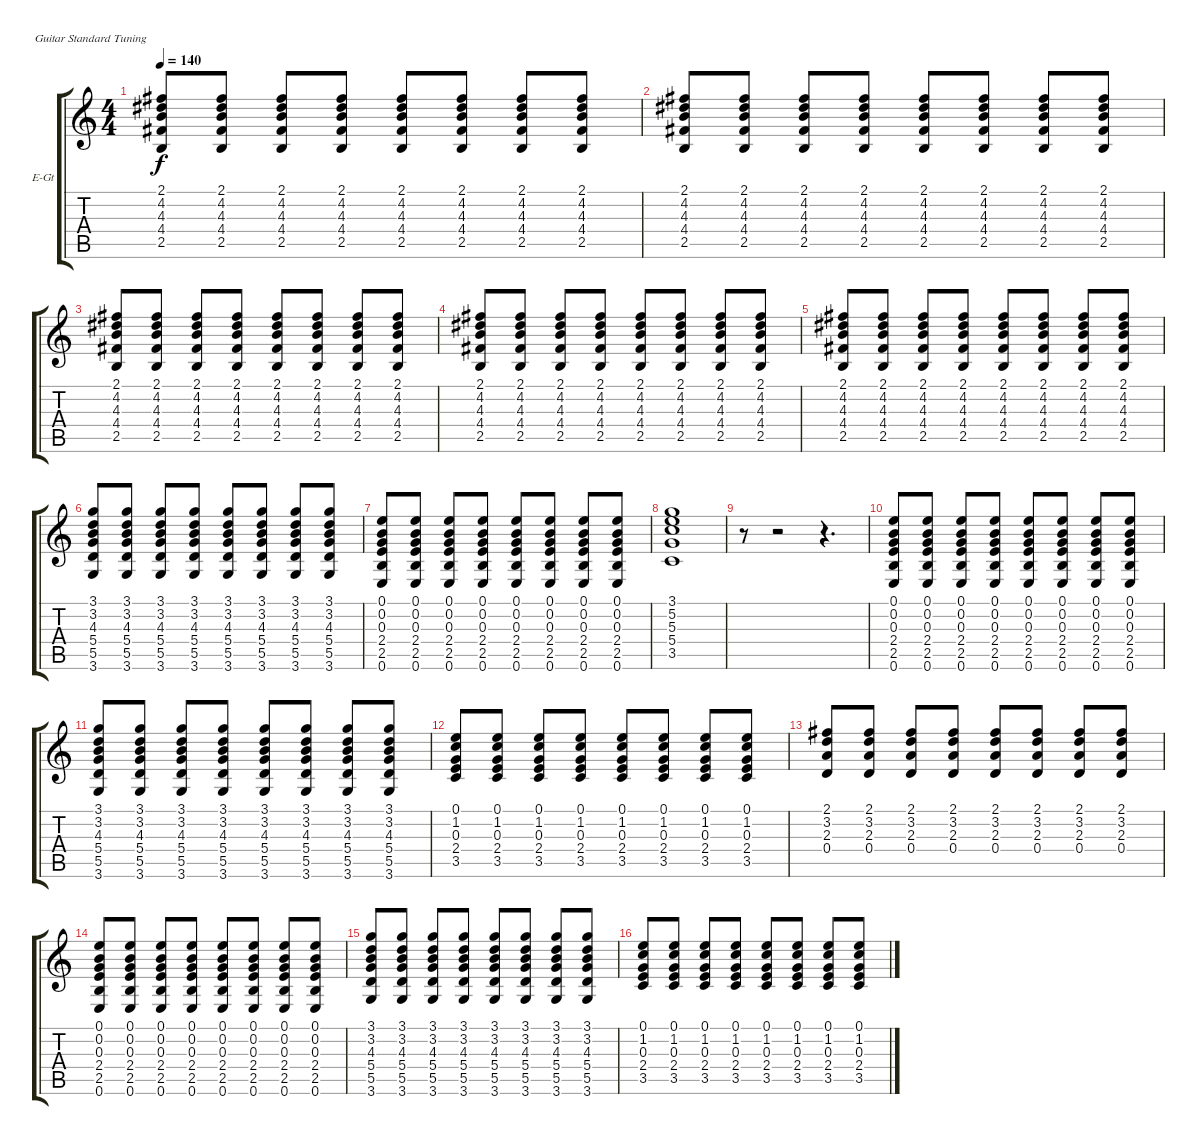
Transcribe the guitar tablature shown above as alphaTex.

\bracketExtendMode groupsimilarinstruments
\firstSystemTrackNameOrientation horizontal
\otherSystemsTrackNameOrientation horizontal
\track ("Electric Guitar" "E-Gt") {instrument overdrivenguitar}
\staff {score tabs}
\tuning (E4 B3 G3 D3 A2 E2)
\ts (4 4)
\tempo 140
\clef g2
\scale
0.333333
\ks c
(2.1 4.2 4.3 4.4 2.5).8{dy f} (2.1 4.2 4.3 4.4 2.5).8 (2.1 4.2 4.3 4.4 2.5).8 (2.1 4.2 4.3 4.4 2.5).8 (2.1 4.2 4.3 4.4 2.5).8 (2.1 4.2 4.3 4.4 2.5).8 (2.1 4.2 4.3 4.4 2.5).8 (2.1 4.2 4.3 4.4 2.5).8 |
\scale
0.333333 (2.1 4.2 4.3 4.4 2.5).8 (2.1 4.2 4.3 4.4 2.5).8 (2.1 4.2 4.3 4.4 2.5).8 (2.1 4.2 4.3 4.4 2.5).8 (2.1 4.2 4.3 4.4 2.5).8 (2.1 4.2 4.3 4.4 2.5).8 (2.1 4.2 4.3 4.4 2.5).8 (2.1 4.2 4.3 4.4 2.5).8 |
\scale
0.333333 (2.1 4.2 4.3 4.4 2.5).8 (2.1 4.2 4.3 4.4 2.5).8 (2.1 4.2 4.3 4.4 2.5).8 (2.1 4.2 4.3 4.4 2.5).8 (2.1 4.2 4.3 4.4 2.5).8 (2.1 4.2 4.3 4.4 2.5).8 (2.1 4.2 4.3 4.4 2.5).8 (2.1 4.2 4.3 4.4 2.5).8 |
\scale
0.333333 (2.1 4.2 4.3 4.4 2.5).8 (2.1 4.2 4.3 4.4 2.5).8 (2.1 4.2 4.3 4.4 2.5).8 (2.1 4.2 4.3 4.4 2.5).8 (2.1 4.2 4.3 4.4 2.5).8 (2.1 4.2 4.3 4.4 2.5).8 (2.1 4.2 4.3 4.4 2.5).8 (2.1 4.2 4.3 4.4 2.5).8 |
\scale
0.333333 (2.1 4.2 4.3 4.4 2.5).8 (2.1 4.2 4.3 4.4 2.5).8 (2.1 4.2 4.3 4.4 2.5).8 (2.1 4.2 4.3 4.4 2.5).8 (2.1 4.2 4.3 4.4 2.5).8 (2.1 4.2 4.3 4.4 2.5).8 (2.1 4.2 4.3 4.4 2.5).8 (2.1 4.2 4.3 4.4 2.5).8 |
\scale
0.333333 (3.1 3.2 4.3 5.4 5.5 3.6).8 (3.1 3.2 4.3 5.4 5.5 3.6).8 (3.1 3.2 4.3 5.4 5.5 3.6).8 (3.1 3.2 4.3 5.4 5.5 3.6).8 (3.1 3.2 4.3 5.4 5.5 3.6).8 (3.1 3.2 4.3 5.4 5.5 3.6).8 (3.1 3.2 4.3 5.4 5.5 3.6).8 (3.1 3.2 4.3 5.4 5.5 3.6).8 |
\scale
0.333333 (0.1 0.2 0.3 2.4 2.5 0.6).8 (0.1 0.2 0.3 2.4 2.5 0.6).8 (0.1 0.2 0.3 2.4 2.5 0.6).8 (0.1 0.2 0.3 2.4 2.5 0.6).8 (0.1 0.2 0.3 2.4 2.5 0.6).8 (0.1 0.2 0.3 2.4 2.5 0.6).8 (0.1 0.2 0.3 2.4 2.5 0.6).8 (0.1 0.2 0.3 2.4 2.5 0.6).8 |
\scale
0.333333 (3.1 5.2 5.3 5.4 3.5).1 |
\scale
0.333333 r.8 r.2 r.4{d} |
\scale
0.333333 (0.1 0.2 0.3 2.4 2.5 0.6).8 (0.1 0.2 0.3 2.4 2.5 0.6).8 (0.1 0.2 0.3 2.4 2.5 0.6).8 (0.1 0.2 0.3 2.4 2.5 0.6).8 (0.1 0.2 0.3 2.4 2.5 0.6).8 (0.1 0.2 0.3 2.4 2.5 0.6).8 (0.1 0.2 0.3 2.4 2.5 0.6).8 (0.1 0.2 0.3 2.4 2.5 0.6).8 |
\scale
0.333333 (3.1 3.2 4.3 5.4 5.5 3.6).8 (3.1 3.2 4.3 5.4 5.5 3.6).8 (3.1 3.2 4.3 5.4 5.5 3.6).8 (3.1 3.2 4.3 5.4 5.5 3.6).8 (3.1 3.2 4.3 5.4 5.5 3.6).8 (3.1 3.2 4.3 5.4 5.5 3.6).8 (3.1 3.2 4.3 5.4 5.5 3.6).8 (3.1 3.2 4.3 5.4 5.5 3.6).8 |
\scale
0.333333 (0.1 1.2 0.3 2.4 3.5).8 (0.1 1.2 0.3 2.4 3.5).8 (0.1 1.2 0.3 2.4 3.5).8 (0.1 1.2 0.3 2.4 3.5).8 (0.1 1.2 0.3 2.4 3.5).8 (0.1 1.2 0.3 2.4 3.5).8 (0.1 1.2 0.3 2.4 3.5).8 (0.1 1.2 0.3 2.4 3.5).8 |
\scale
0.333333 (2.1 3.2 2.3 0.4).8 (2.1 3.2 2.3 0.4).8 (2.1 3.2 2.3 0.4).8 (2.1 3.2 2.3 0.4).8 (2.1 3.2 2.3 0.4).8 (2.1 3.2 2.3 0.4).8 (2.1 3.2 2.3 0.4).8 (2.1 3.2 2.3 0.4).8 |
\scale
0.333333 (0.1 0.2 0.3 2.4 2.5 0.6).8 (0.1 0.2 0.3 2.4 2.5 0.6).8 (0.1 0.2 0.3 2.4 2.5 0.6).8 (0.1 0.2 0.3 2.4 2.5 0.6).8 (0.1 0.2 0.3 2.4 2.5 0.6).8 (0.1 0.2 0.3 2.4 2.5 0.6).8 (0.1 0.2 0.3 2.4 2.5 0.6).8 (0.1 0.2 0.3 2.4 2.5 0.6).8 |
\scale
0.333333 (3.1 3.2 4.3 5.4 5.5 3.6).8 (3.1 3.2 4.3 5.4 5.5 3.6).8 (3.1 3.2 4.3 5.4 5.5 3.6).8 (3.1 3.2 4.3 5.4 5.5 3.6).8 (3.1 3.2 4.3 5.4 5.5 3.6).8 (3.1 3.2 4.3 5.4 5.5 3.6).8 (3.1 3.2 4.3 5.4 5.5 3.6).8 (3.1 3.2 4.3 5.4 5.5 3.6).8 |
\scale
0.333333 (0.1 1.2 0.3 2.4 3.5).8 (0.1 1.2 0.3 2.4 3.5).8 (0.1 1.2 0.3 2.4 3.5).8 (0.1 1.2 0.3 2.4 3.5).8 (0.1 1.2 0.3 2.4 3.5).8 (0.1 1.2 0.3 2.4 3.5).8 (0.1 1.2 0.3 2.4 3.5).8 (0.1 1.2 0.3 2.4 3.5).8
